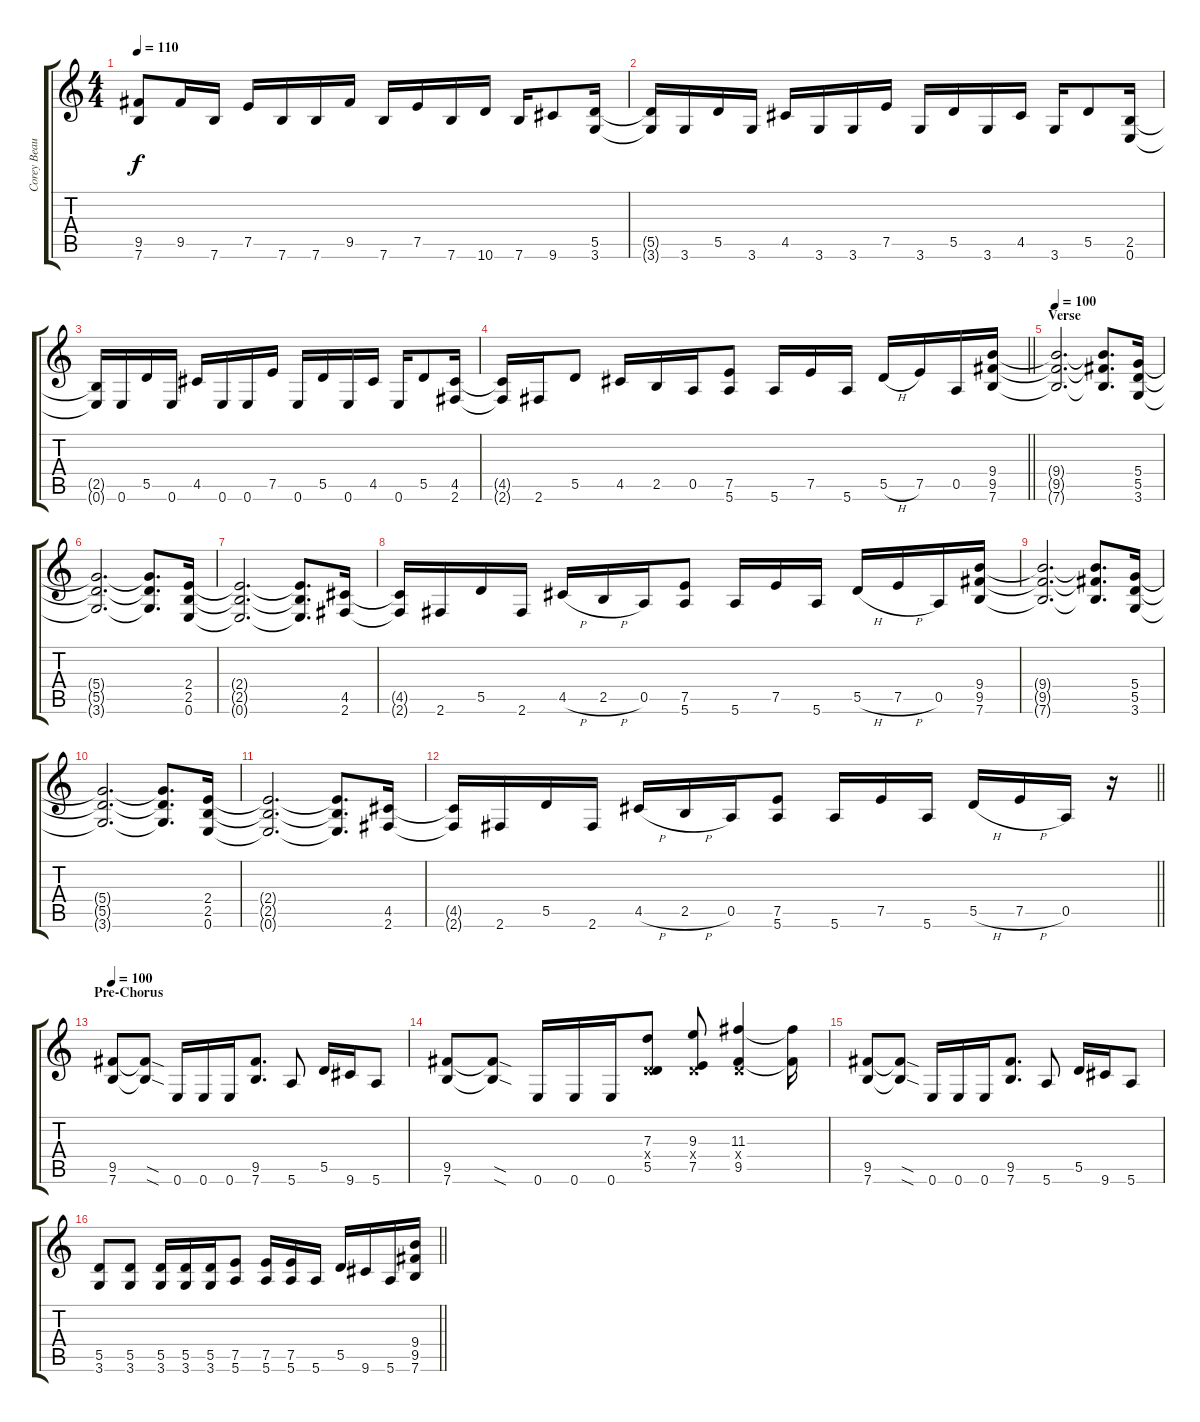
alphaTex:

\track ("Corey Beaulieu" "Corey Beau") {instrument overdrivenguitar}
\staff {score tabs}
\tuning (E4 B3 G3 D3 A2 E2) {hide}
\ts (4 4)
\tempo 110
\clef g2
\ks c
(9.5{t} 7.6{t}).8{dy f} 9.5.16 7.6.16 7.5.16 7.6.16 7.6.16 9.5.16 7.6.16 7.5.16 7.6.16 10.6.16 7.6.16 9.6.8 (5.5 3.6).16 |
(5.5{t} 3.6{t}).16 3.6.16 5.5.16 3.6.16 4.5.16 3.6.16 3.6.16 7.5.16 3.6.16 5.5.16 3.6.16 4.5.16 3.6.16 5.5.8 (2.5 0.6).16 |
(2.5{t} 0.6{t}).16 0.6.16 5.5.16 0.6.16 4.5.16 0.6.16 0.6.16 7.5.16 0.6.16 5.5.16 0.6.16 4.5.16 0.6.16 5.5.8 (4.5 2.6).16 |
\barLineRight lightlight
(4.5{t} 2.6{t}).16 2.6.16 5.5.8 4.5.16 2.5.16 0.5.16 (7.5 5.6).8 5.6.16 7.5.16 5.6.16 5.5{h}.16 7.5.16 0.5.16 (9.4 9.5 7.6).16 |
\section ("" "Verse")
\tempo 100
(9.4{t} 9.5{t} 7.6{t}).2{d} (9.4{t} 9.5{t} 7.6{t}).8{d} (5.4 5.5 3.6).16 |
(5.4{t} 5.5{t} 3.6{t}).2{d} (5.4{t} 5.5{t} 3.6{t}).8{d} (2.4 2.5 0.6).16 |
(2.4{t} 2.5{t} 0.6{t}).2{d} (2.4{t} 2.5{t} 0.6{t}).8{d} (4.5 2.6).16 |
(4.5{t} 2.6{t}).16 2.6.16 5.5.16 2.6.16 4.5{h}.16 2.5{h}.16 0.5.16 (7.5 5.6).8 5.6.16 7.5.16 5.6.16 5.5{h}.16 7.5{h}.16 0.5.16 (9.4 9.5 7.6).16 |
(9.4{t} 9.5{t} 7.6{t}).2{d} (9.4{t} 9.5{t} 7.6{t}).8{d} (5.4 5.5 3.6).16 |
(5.4{t} 5.5{t} 3.6{t}).2{d} (5.4{t} 5.5{t} 3.6{t}).8{d} (2.4 2.5 0.6).16 |
(2.4{t} 2.5{t} 0.6{t}).2{d} (2.4{t} 2.5{t} 0.6{t}).8{d} (4.5 2.6).16 |
\barLineRight lightlight
(4.5{t} 2.6{t}).16 2.6.16 5.5.16 2.6.16 4.5{h}.16 2.5{h}.16 0.5.16 (7.5 5.6).8 5.6.16 7.5.16 5.6.16 5.5{h}.16 7.5{h}.16 0.5.16 r.16 |
\section ("" "Pre-Chorus")
\tempo 100
(9.5 7.6).8 (9.5{sod t} 7.6{sod t}).8 0.6.16 0.6.16 0.6.16 (9.5 7.6).8{d} 5.6.8 5.5.16 9.6.16 5.6.8 |
(9.5 7.6).8 (9.5{sod t} 7.6{sod t}).8 0.6.16 0.6.16 0.6.16 (7.3 0.4{x} 5.5).8 (9.3 0.4{x} 7.5).8 (11.3 0.4{x} 9.5).4 (11.3{t} 9.5{t}).16 |
(9.5 7.6).8 (9.5{sod t} 7.6{sod t}).8 0.6.16 0.6.16 0.6.16 (9.5 7.6).8{d} 5.6.8 5.5.16 9.6.16 5.6.8 |
\barLineRight lightlight
(5.5 3.6).8 (5.5 3.6).8 (5.5 3.6).16 (5.5 3.6).16 (5.5 3.6).16 (7.5 5.6).8 (7.5 5.6).16 (7.5 5.6).16 5.6.16 5.5.16 9.6.16 5.6.16 (9.4 9.5 7.6).16
